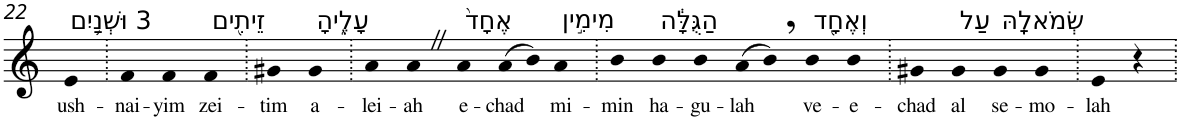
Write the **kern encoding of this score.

**kern	**text
*part1	*part1
*staff1	*staff1
*I"Piano	*
*I'Pno	*
!!LO:PB:g=z
*clefG2	*
*k[]	*
=22	=22
!LO:TX:a:t=3 וּשְׁנַ֥יִם	!
!	!LO:LY:b
4e	ush-
=23.	=23.
!	!LO:LY:b
4f	-nai-
!	!LO:LY:b
4f	-yim
!LO:TX:a:t=זֵיתִ֖ים	!
!	!LO:LY:b
4f	zei-
=24.	=24.
!	!LO:LY:b
4g#X	-tim
!LO:TX:a:t=עָלֶ֑יהָ	!
!	!LO:LY:b
4g#	a-
=25.	=25.
!	!LO:LY:b
4a	-lei-
!	!LO:LY:b
4aZ	-ah
!LO:TX:a:t=אֶחָד֙	!
!	!LO:LY:b
4a	e-
!	!LO:LY:b
(>8a	-chad
8b)	.
!LO:TX:a:t=מִימִ֣ין	!
!	!LO:LY:b
4a	mi-
=26.	=26.
!	!LO:LY:b
4b	-min
!LO:TX:a:t=הַגֻּלָּ֔ה	!
!	!LO:LY:b
4b	ha-
!	!LO:LY:b
4b	-gu-
!	!LO:LY:b
(>8a	-lah
8b,)	.
!LO:TX:a:t=וְאֶחָ֖ד	!
!	!LO:LY:b
4b	ve-
!	!LO:LY:b
4b	-e-
=27.	=27.
!	!LO:LY:b
4g#X	-chad
!LO:TX:a:t=עַל	!
!	!LO:LY:b
4g#	al
!LO:TX:a:t=שְׂמֹאלָֽהּ	!
!	!LO:LY:b
4g#	se-
!	!LO:LY:b
4g#	-mo-
=28.	=28.
!	!LO:LY:b
4e	-lah
4r	.
=.	=.
*-	*-
